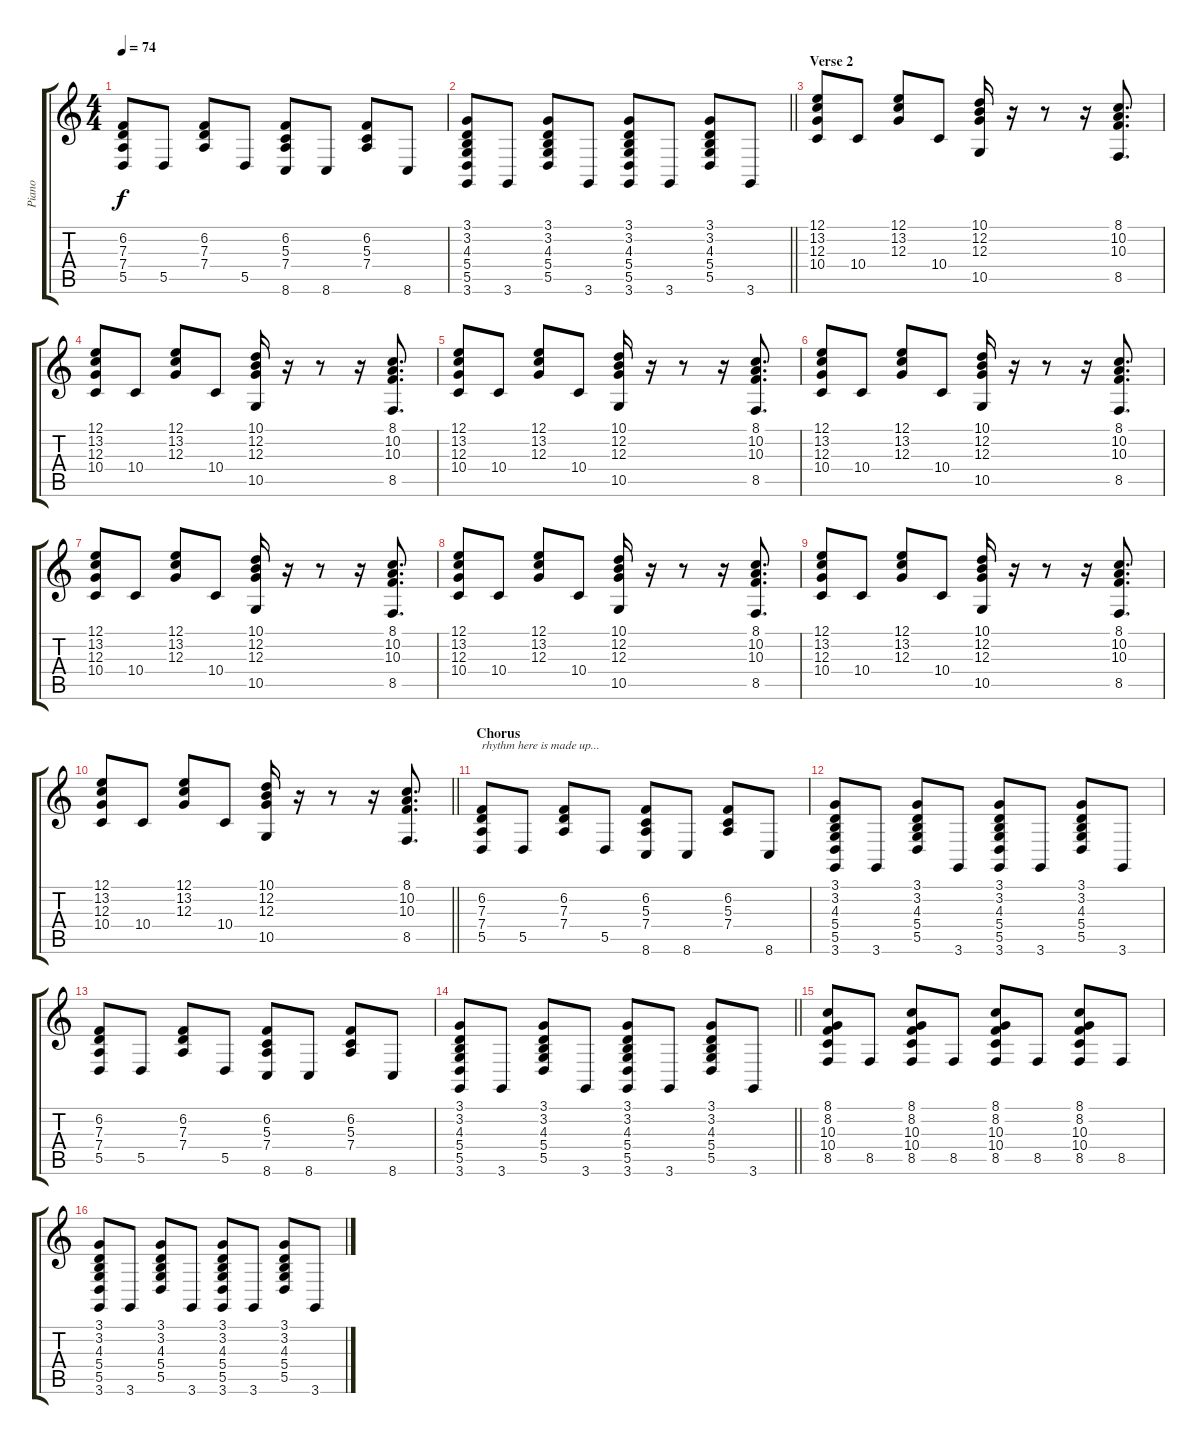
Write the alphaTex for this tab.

\track ("Piano" "Piano") {instrument acousticgrandpiano}
\staff {score tabs}
\tuning (E4 B3 G3 D3 A2 E2) {hide}
\ts (4 4)
\tempo 74
\clef g2
\ks c
(6.2 7.3 7.4 5.5).8{dy f} 5.5.8 (6.2 7.3 7.4).8 5.5.8 (6.2 5.3 7.4 8.6).8 8.6.8 (6.2 5.3 7.4).8 8.6.8 |
\barLineRight lightlight
(3.1 3.2 4.3 5.4 5.5 3.6).8 3.6.8 (3.1 3.2 4.3 5.4 5.5).8 3.6.8 (3.1 3.2 4.3 5.4 5.5 3.6).8 3.6.8 (3.1 3.2 4.3 5.4 5.5).8 3.6.8 |
\section ("" "Verse 2")
(12.1 13.2 12.3 10.4).8 10.4.8 (12.1 13.2 12.3).8 10.4.8 (10.1 12.2 12.3 10.5).16 r.16 r.8 r.16 (8.1 10.2 10.3 8.5).8{d} |
(12.1 13.2 12.3 10.4).8 10.4.8 (12.1 13.2 12.3).8 10.4.8 (10.1 12.2 12.3 10.5).16 r.16 r.8 r.16 (8.1 10.2 10.3 8.5).8{d} |
(12.1 13.2 12.3 10.4).8 10.4.8 (12.1 13.2 12.3).8 10.4.8 (10.1 12.2 12.3 10.5).16 r.16 r.8 r.16 (8.1 10.2 10.3 8.5).8{d} |
(12.1 13.2 12.3 10.4).8 10.4.8 (12.1 13.2 12.3).8 10.4.8 (10.1 12.2 12.3 10.5).16 r.16 r.8 r.16 (8.1 10.2 10.3 8.5).8{d} |
(12.1 13.2 12.3 10.4).8 10.4.8 (12.1 13.2 12.3).8 10.4.8 (10.1 12.2 12.3 10.5).16 r.16 r.8 r.16 (8.1 10.2 10.3 8.5).8{d} |
(12.1 13.2 12.3 10.4).8 10.4.8 (12.1 13.2 12.3).8 10.4.8 (10.1 12.2 12.3 10.5).16 r.16 r.8 r.16 (8.1 10.2 10.3 8.5).8{d} |
(12.1 13.2 12.3 10.4).8 10.4.8 (12.1 13.2 12.3).8 10.4.8 (10.1 12.2 12.3 10.5).16 r.16 r.8 r.16 (8.1 10.2 10.3 8.5).8{d} |
\barLineRight lightlight
(12.1 13.2 12.3 10.4).8 10.4.8 (12.1 13.2 12.3).8 10.4.8 (10.1 12.2 12.3 10.5).16 r.16 r.8 r.16 (8.1 10.2 10.3 8.5).8{d} |
\section ("" "Chorus")
(6.2 7.3 7.4 5.5).8{txt "rhythm here is made up..."} 5.5.8 (6.2 7.3 7.4).8 5.5.8 (6.2 5.3 7.4 8.6).8 8.6.8 (6.2 5.3 7.4).8 8.6.8 |
(3.1 3.2 4.3 5.4 5.5 3.6).8 3.6.8 (3.1 3.2 4.3 5.4 5.5).8 3.6.8 (3.1 3.2 4.3 5.4 5.5 3.6).8 3.6.8 (3.1 3.2 4.3 5.4 5.5).8 3.6.8 |
(6.2 7.3 7.4 5.5).8 5.5.8 (6.2 7.3 7.4).8 5.5.8 (6.2 5.3 7.4 8.6).8 8.6.8 (6.2 5.3 7.4).8 8.6.8 |
\barLineRight lightlight
(3.1 3.2 4.3 5.4 5.5 3.6).8 3.6.8 (3.1 3.2 4.3 5.4 5.5).8 3.6.8 (3.1 3.2 4.3 5.4 5.5 3.6).8 3.6.8 (3.1 3.2 4.3 5.4 5.5).8 3.6.8 |
(8.1 8.2 10.3 10.4 8.5).8 8.5.8 (8.1 8.2 10.3 10.4 8.5).8 8.5.8 (8.1 8.2 10.3 10.4 8.5).8 8.5.8 (8.1 8.2 10.3 10.4 8.5).8 8.5.8 |
(3.1 3.2 4.3 5.4 5.5 3.6).8 3.6.8 (3.1 3.2 4.3 5.4 5.5).8 3.6.8 (3.1 3.2 4.3 5.4 5.5 3.6).8 3.6.8 (3.1 3.2 4.3 5.4 5.5).8 3.6.8
